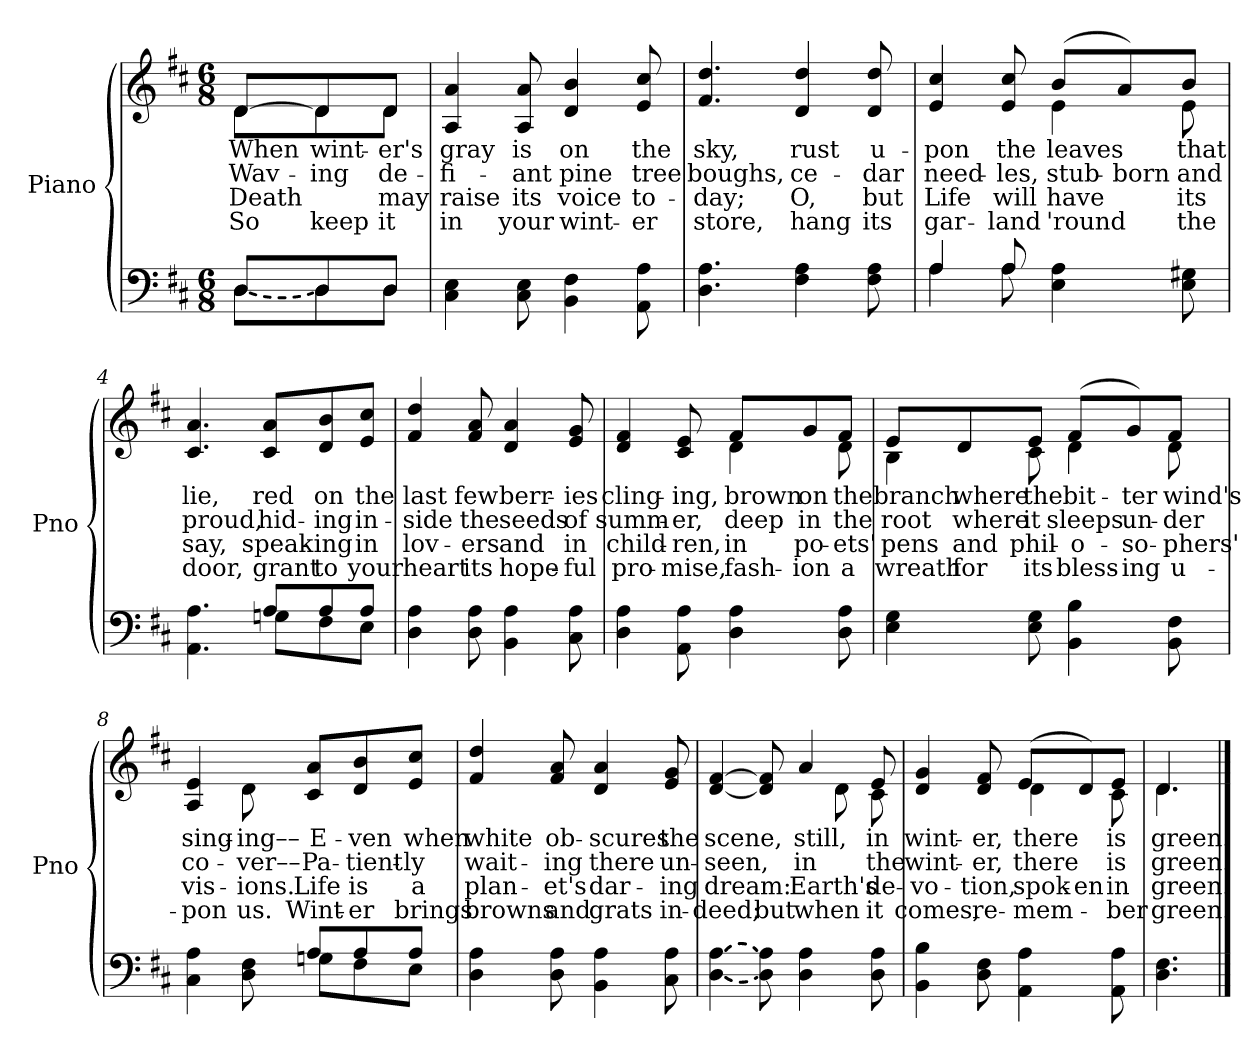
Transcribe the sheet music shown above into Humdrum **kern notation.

**kern	**kern	**text	**text	**text	**text
*part2	*part1	*part1	*part1	*part1	*part1
*staff2	*staff1	*staff1	*staff1	*staff1	*staff1
*I"Piano	*I"Piano	*	*	*	*
*I'Pno	*I'Pno	*	*	*	*
*stria5	*	*	*	*	*
*clefF4	*clefG2	*	*	*	*
*k[f#c#]	*k[f#c#]	*	*	*	*
*M6/8	*M6/8	*	*	*	*
*MM81	*MM81	*	*	*	*
=	=	=	=	=	=
*^	*	*	*	*	*
!	!LO:T:dash	!LO:T:dash	!	!	!	!
*	*	*^	*	*	*	*
8D/L	[8D\L	[8d/L	8d\L	When	Wav-	Death	So
8D/	8D\]	8d/]	8d\	wint-	-ing	.	keep
8D/J	8D\J	8d/J	8d\J	-er's	de-	may	it
*v	*v	*	*	*	*	*	*
*	*v	*v	*	*	*	*
=1	=1	=1	=1	=1	=1
4C#\ 4E\	4A/ 4a/	gray	-fi-	raise	in
8C#\ 8E\	8A/ 8a/	is	-ant	its	your
4BB\ 4F#\	4d/ 4b/	on	pine	voice	wint-
8AA\ 8A\	8e/ 8cc#/	the	tree	to-	-er
=2	=2	=2	=2	=2	=2
4.D\ 4.A\	4.f#/ 4.dd/	sky,	boughs,	-day;	store,
4F#\ 4A\	4d/ 4dd/	rust	ce-	O,	hang
8F#\ 8A\	8d/ 8dd/	u-	-dar	but	its
=3	=3	=3	=3	=3	=3
*^	*^	*	*	*	*
4A/	4A\	4e/ 4cc#/	4.ryy	-pon	need-	Life	gar-
8A/	8A\	8e/ 8cc#/	.	the	-les,	will	-land
4E\ 4A\	4.ryy	(>8b/L	4e\	leaves	stub-	have	'round
.	.	8a/)	.	.	-born	.	.
8E\ 8G#X\	.	8b/J	8e\	that	and	its	the
*	*	*v	*v	*	*	*	*
=4	=4	=4	=4	=4	=4	=4
4.AA\ 4.A\	4.ryy	4.c#/ 4.a/	lie,	proud,	say,	door,
8A/L	8Gn\L	8c#/ 8a/L	red	hid-	speak-	grant
8A/	8F#\	8d/ 8b/	on	-ing	-ing	to
8A/J	8E\J	8e/ 8cc#/J	the	in-	in	your
*v	*v	*	*	*	*	*
=5	=5	=5	=5	=5	=5
4D\ 4A\	4f#/ 4dd/	last	-side	lov-	heart
8D\ 8A\	8f#/ 8a/	few	the	-ers	its
4BB\ 4A\	4d/ 4a/	berr-	seeds	and	hope-
8C#\ 8A\	8e/ 8g/	-ies	of	in	-ful
=6	=6	=6	=6	=6	=6
*	*^	*	*	*	*
4D\ 4A\	4d/ 4f#/	4.ryy	cling-	summ-	child-	pro-
8AA\ 8A\	8c#/ 8e/	.	-ing,	-er,	-ren,	-mise,
4D\ 4A\	8f#/L	4d\	brown	deep	in	fash-
.	8g/	.	on	in	po-	-ion
8D\ 8A\	8f#/J	8d\	the	the	-ets'	a
=7	=7	=7	=7	=7	=7	=7
4E\ 4G\	8e/L	4B\	branch	root	pens	wreath
.	8d/	.	where	where	and	for
8E\ 8G\	8e/J	8c#\	the	it	phil-	its
4BB\ 4B\	(>8f#/L	4d\	bit-	sleeps	-o-	bless-
.	8g/)	.	-ter	un-	-so-	-ing
8BB\ 8F#\	8f#/J	8d\	wind's	-der	-phers'	u-
*	*v	*v	*	*	*	*
=8	=8	=8	=8	=8	=8
*^	*	*	*	*	*
4C#\ 4A\	4.ryy	4A/ 4e/	sing-	co-	vis-	-pon
8D\ 8F#\	.	8d\	-ing––	-ver––	-ions.	us.
8A/L	8Gn\L	8c#/ 8a/L	E-	Pa-	Life	Wint-
8A/	8F#\	8d/ 8b/	-ven	-tient-	is	-er
8A/J	8E\J	8e/ 8cc#/J	when	-ly	a	brings
*v	*v	*	*	*	*	*
=9	=9	=9	=9	=9	=9
4D\ 4A\	4f#/ 4dd/	white	wait-	plan-	browns
8D\ 8A\	8f#/ 8a/	ob-	-ing	-et's	and
4BB\ 4A\	4d/ 4a/	-scures	there	dar-	grats
8C#\ 8A\	8e/ 8g/	the	un-	-ing	in-
=10	=10	=10	=10	=10	=10
!LO:T:n=1:dash	!	!	!	!	!
!LO:T:n=2:dash	!LO:T:n=1:dash	!	!	!	!
!	!LO:T:n=2:dash	!	!	!	!
*	*^	*	*	*	*
[4D\ [4A\	[4d/ [4f#/	2ryy	scene,	-seen,	dream:	-deed;
8D!\] 8A!\]	8d!/] 8f#!/]	.	.	.	.	but
4D\ 4A\	4a/	.	still,	in	Earth's	when
.	.	8d\	.	.	.	.
8D\ 8A\	8e/	8c#\	in	the	de-	it
=11	=11	=11	=11	=11	=11	=11
4BB\ 4B\	4d/ 4g/	4.ryy	wint-	wint-	-vo-	comes,
8D\ 8F#\	8d/ 8f#/	.	-er,	-er,	-tion,	re-
4AA\ 4A\	(8e/L	4d\	there	there	spok-	-mem-
.	8d/)	.	.	.	-en	.
8AA\ 8A\	8e/J	8c#\	is	is	in	-ber
=12	=12	=12	=12	=12	=12	=12
4.D\ 4.F#\	4.d/	4.d\	green.	green.	green.	green.
*	*v	*v	*	*	*	*
==	==	==	==	==	==
*-	*-	*-	*-	*-	*-
